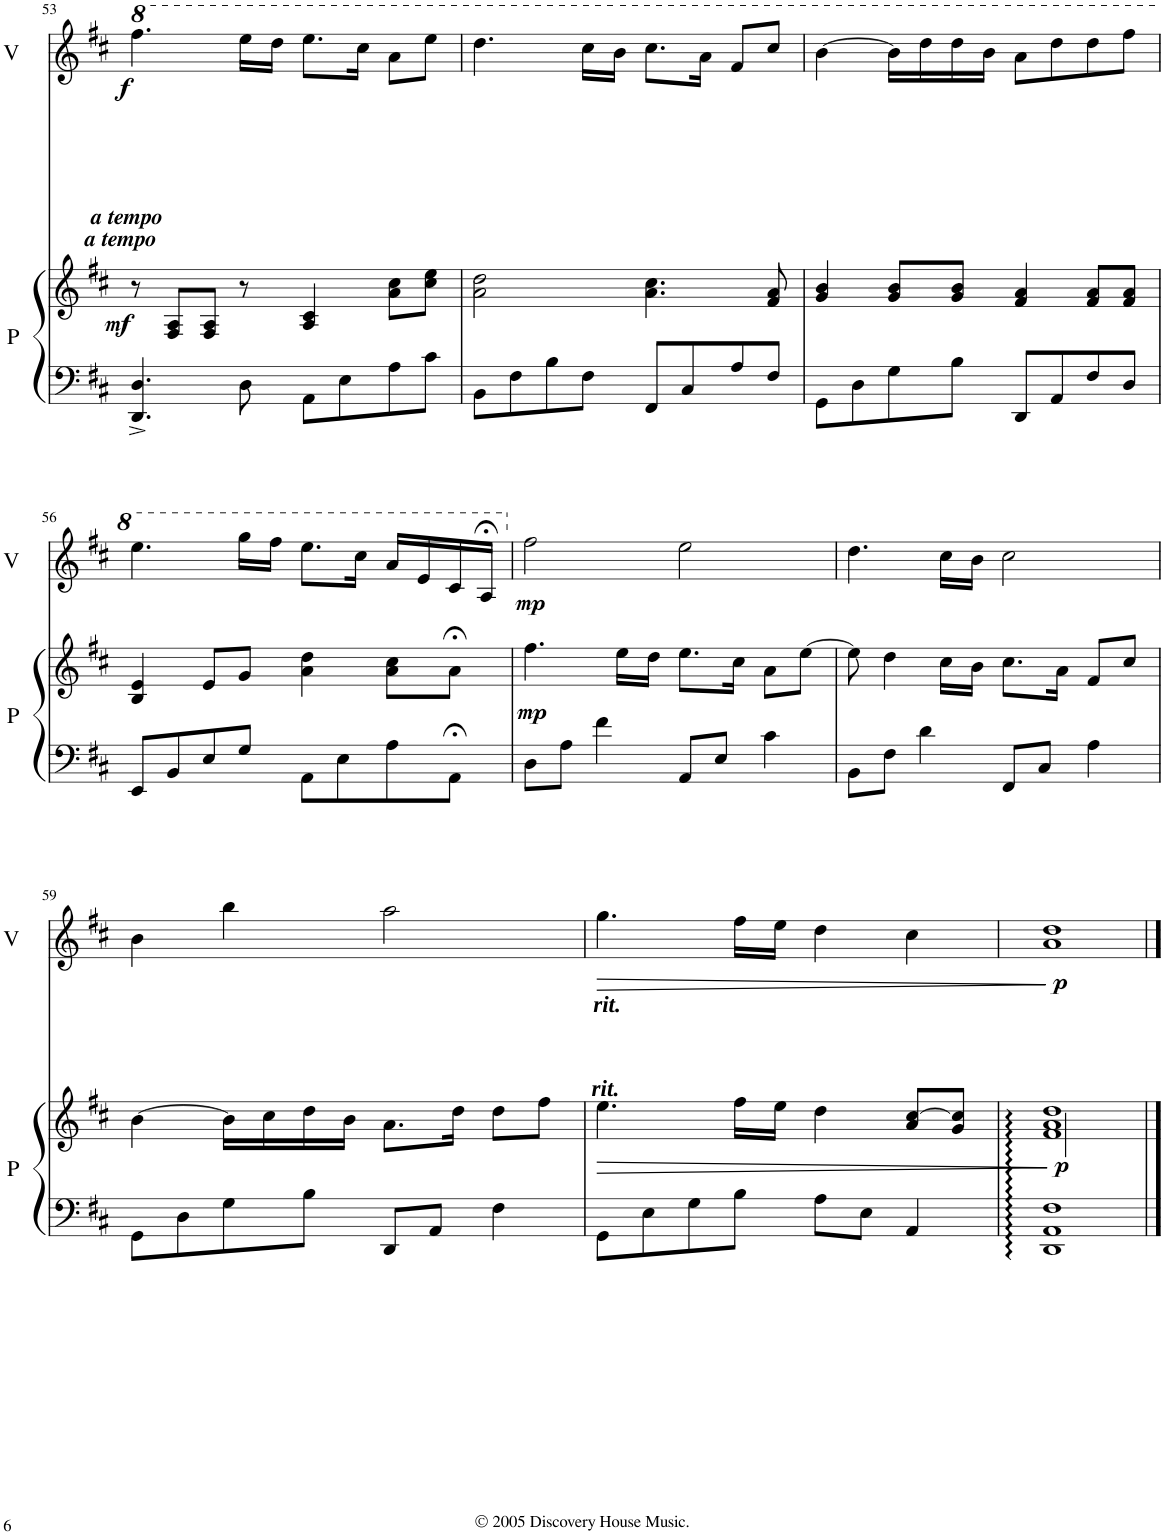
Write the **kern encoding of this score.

**kern	**kern	**dynam	**kern	**dynam
*part2	*part2	*part2	*part1	*part1
*staff3	*staff2	*staff2/3	*staff1	*staff1
*I"Piano	*	*	*I"Violin	*
*I'P	*	*	*I'V	*
!!LO:PB:g=z
*clefF4	*clefG2	*	*clefG2	*
*k[f#c#]	*k[f#c#]	*	*k[f#c#]	*
*M4/4	*M4/4	*	*M4/4	*
*	*	*	*8va	*
=53	=53	=53	=53	=53
!	!	!	!LO:TX:b:Bi:t=a tempo	!
!	!	!	!LO:TX:b:Bi:t=a tempo	!
!	!	!LO:DY:b	!	!LO:DY:b
4.DD/^ 4.D/^	8r	mf	4.fff#\	f
.	8F#/ 8A/L	.	.	.
.	8F#/ 8A/J	.	.	.
8D\	8r	.	16eee\LL	.
.	.	.	16ddd\JJ	.
8AA\L	4A/ 4c#/	.	8.eee\L	.
8E\	.	.	.	.
.	.	.	16ccc#\Jk	.
8A\	8a\ 8cc#\L	.	8aa\L	.
8c#\J	8cc#\ 8ee\J	.	8eee\J	.
=54	=54	=54	=54	=54
8BB\L	2a\ 2dd\	.	4.ddd\	.
8F#\	.	.	.	.
8B\	.	.	.	.
8F#\J	.	.	16ccc#\LL	.
.	.	.	16bb\JJ	.
8FF#/L	4.a\ 4.cc#\	.	8.ccc#\L	.
8C#/	.	.	.	.
.	.	.	16aa\Jk	.
8A/	.	.	8ff#/L	.
8F#/J	8f#/ 8a/	.	8ccc#/J	.
=55	=55	=55	=55	=55
8GG\L	4g/ 4b/	.	[4bb\	.
8D\	.	.	.	.
8G\	8g/ 8b/L	.	16bb\LL]	.
.	.	.	16ddd\	.
8B\J	8g/ 8b/J	.	16ddd\	.
.	.	.	16bb\JJ	.
8DD/L	4f#/ 4a/	.	8aa\L	.
8AA/	.	.	8ddd\	.
8F#/	8f#/ 8a/L	.	8ddd\	.
8D/J	8f#/ 8a/J	.	8fff#\J	.
!!LO:LB:g=z
=56	=56	=56	=56	=56
8EE/L	4B/ 4e/	.	4.eee\	.
8BB/	.	.	.	.
8E/	8e/L	.	.	.
8G/J	8g/J	.	16ggg\LL	.
.	.	.	16fff#\JJ	.
8AA\L	4a\ 4dd\	.	8.eee\L	.
8E\	.	.	.	.
.	.	.	16ccc#\Jk	.
8A\	8a\ 8cc#\L	.	16aa/LL	.
.	.	.	16ee/	.
8AA;<\J	8a;<\J	.	16cc#/	.
.	.	.	16a;</JJ	.
=57	=57	=57	=57	=57
*	*	*	*X8va	*
!	!	!LO:DY:b	!	!LO:DY:b
8D\L	4.ff#\	mp	2ff#\	mp
8A\J	.	.	.	.
4f#\	.	.	.	.
.	16ee\LL	.	.	.
.	16dd\JJ	.	.	.
8AA/L	8.ee\L	.	2ee\	.
8E/J	.	.	.	.
.	16cc#\Jk	.	.	.
4c#\	8a\L	.	.	.
.	[8ee\J	.	.	.
=58	=58	=58	=58	=58
8BB\L	8ee\]	.	4.dd\	.
8F#\J	4dd\	.	.	.
4d\	.	.	.	.
.	16cc#\LL	.	16cc#\LL	.
.	16b\JJ	.	16b\JJ	.
8FF#/L	8.cc#\L	.	2cc#\	.
8C#/J	.	.	.	.
.	16a\Jk	.	.	.
4A\	8f#/L	.	.	.
.	8cc#/J	.	.	.
!!LO:LB:g=z
=59	=59	=59	=59	=59
8GG\L	[4b\	.	4b\	.
8D\	.	.	.	.
8G\	16b\LL]	.	4bb\	.
.	16cc#\	.	.	.
8B\J	16dd\	.	.	.
.	16b\JJ	.	.	.
8DD/L	8.a\L	.	2aa\	.
8AA/J	.	.	.	.
.	16dd\Jk	.	.	.
4F#\	8dd\L	.	.	.
.	8ff#\J	.	.	.
=60	=60	=60	=60	=60
!	!	!	!LO:TX:b:Bi:t=rit.	!
!	!	!	!LO:TX:b:Bi:t=rit.	!
!	!	!LO:HP:b	!	!LO:HP:b
8GG\L	4.ee\	>	4.gg\	>
8E\	.	.	.	.
8G\	.	.	.	.
8B\J	16ff#\LL	.	16ff#\LL	.
.	16ee\JJ	.	16ee\JJ	.
8A\L	4dd\	.	4dd\	.
8E\J	.	.	.	.
4AA/	8a/ [8cc#/L	.	4cc#\	.
.	8g/ 8cc#/]J	.	.	.
.	.	]	.	]
=61	=61	=61	=61	=61
*	*^	*	*	*
!	!	!	!LO:DY:b	!	!LO:DY:b
1DD: 1AA: 1F#:	1f#: 1a: 1dd:	16ryy	p	1a 1dd	p
.	.	2.f#\: 2.a\: 2.dd\:	.	.	.
.	.	8.ryy	.	.	.
*	*v	*v	*	*	*
==	==	==	==	==
*-	*-	*-	*-	*-
